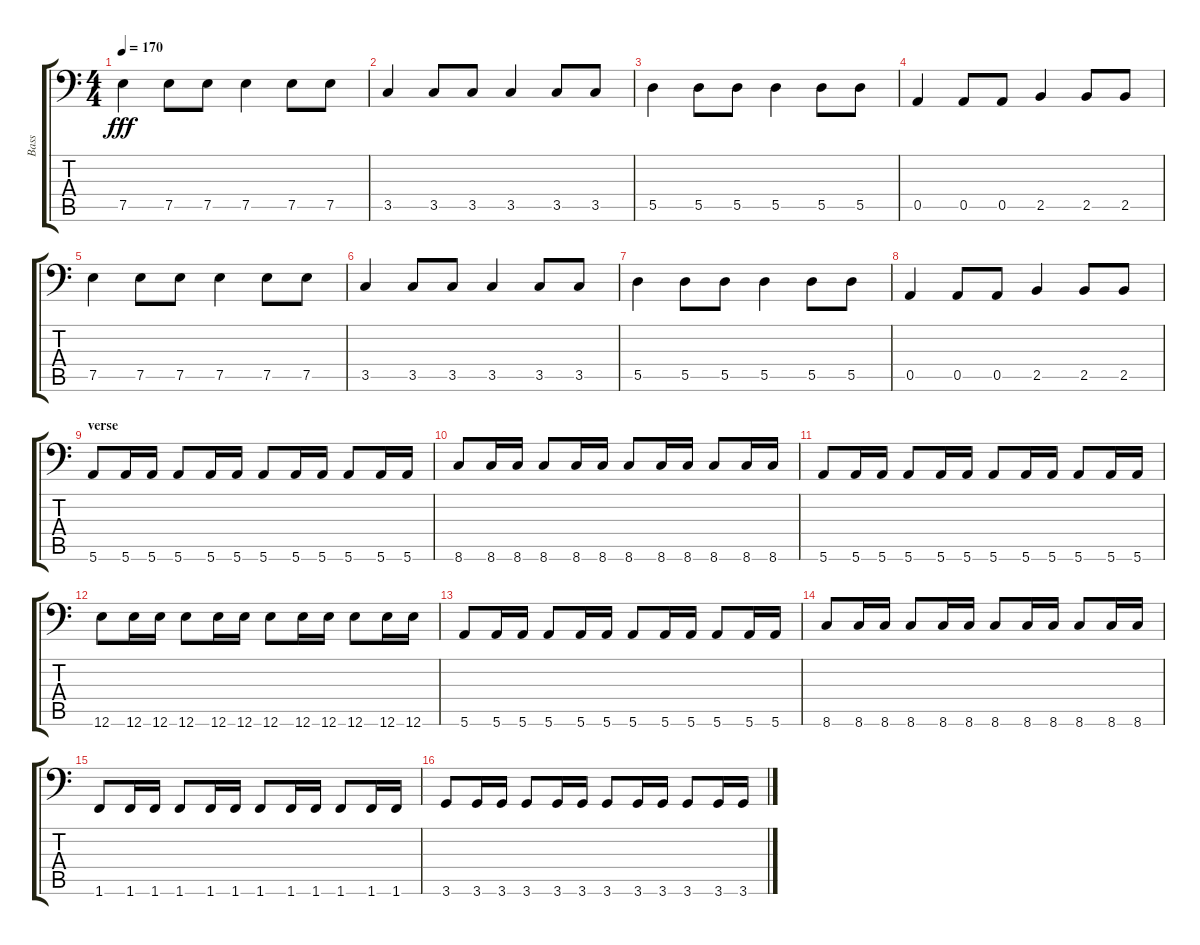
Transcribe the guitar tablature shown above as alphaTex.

\track ("Bass" "Bass") {instrument electricbassfinger}
\staff {score tabs}
\tuning (E3 B2 G2 D2 A1 E1) {hide}
\ts (4 4)
\tempo 170
\clef f4
\ks c
7.5.4{dy fff} 7.5.8 7.5.8 7.5.4 7.5.8 7.5.8 |
3.5.4 3.5.8 3.5.8 3.5.4 3.5.8 3.5.8 |
5.5.4 5.5.8 5.5.8 5.5.4 5.5.8 5.5.8 |
0.5.4 0.5.8 0.5.8 2.5.4 2.5.8 2.5.8 |
7.5.4 7.5.8 7.5.8 7.5.4 7.5.8 7.5.8 |
3.5.4 3.5.8 3.5.8 3.5.4 3.5.8 3.5.8 |
5.5.4 5.5.8 5.5.8 5.5.4 5.5.8 5.5.8 |
0.5.4 0.5.8 0.5.8 2.5.4 2.5.8 2.5.8 |
\section ("" "verse")
5.6.8 5.6.16 5.6.16 5.6.8 5.6.16 5.6.16 5.6.8 5.6.16 5.6.16 5.6.8 5.6.16 5.6.16 |
8.6.8 8.6.16 8.6.16 8.6.8 8.6.16 8.6.16 8.6.8 8.6.16 8.6.16 8.6.8 8.6.16 8.6.16 |
5.6.8 5.6.16 5.6.16 5.6.8 5.6.16 5.6.16 5.6.8 5.6.16 5.6.16 5.6.8 5.6.16 5.6.16 |
12.6.8 12.6.16 12.6.16 12.6.8 12.6.16 12.6.16 12.6.8 12.6.16 12.6.16 12.6.8 12.6.16 12.6.16 |
5.6.8 5.6.16 5.6.16 5.6.8 5.6.16 5.6.16 5.6.8 5.6.16 5.6.16 5.6.8 5.6.16 5.6.16 |
8.6.8 8.6.16 8.6.16 8.6.8 8.6.16 8.6.16 8.6.8 8.6.16 8.6.16 8.6.8 8.6.16 8.6.16 |
1.6.8 1.6.16 1.6.16 1.6.8 1.6.16 1.6.16 1.6.8 1.6.16 1.6.16 1.6.8 1.6.16 1.6.16 |
3.6.8 3.6.16 3.6.16 3.6.8 3.6.16 3.6.16 3.6.8 3.6.16 3.6.16 3.6.8 3.6.16 3.6.16
